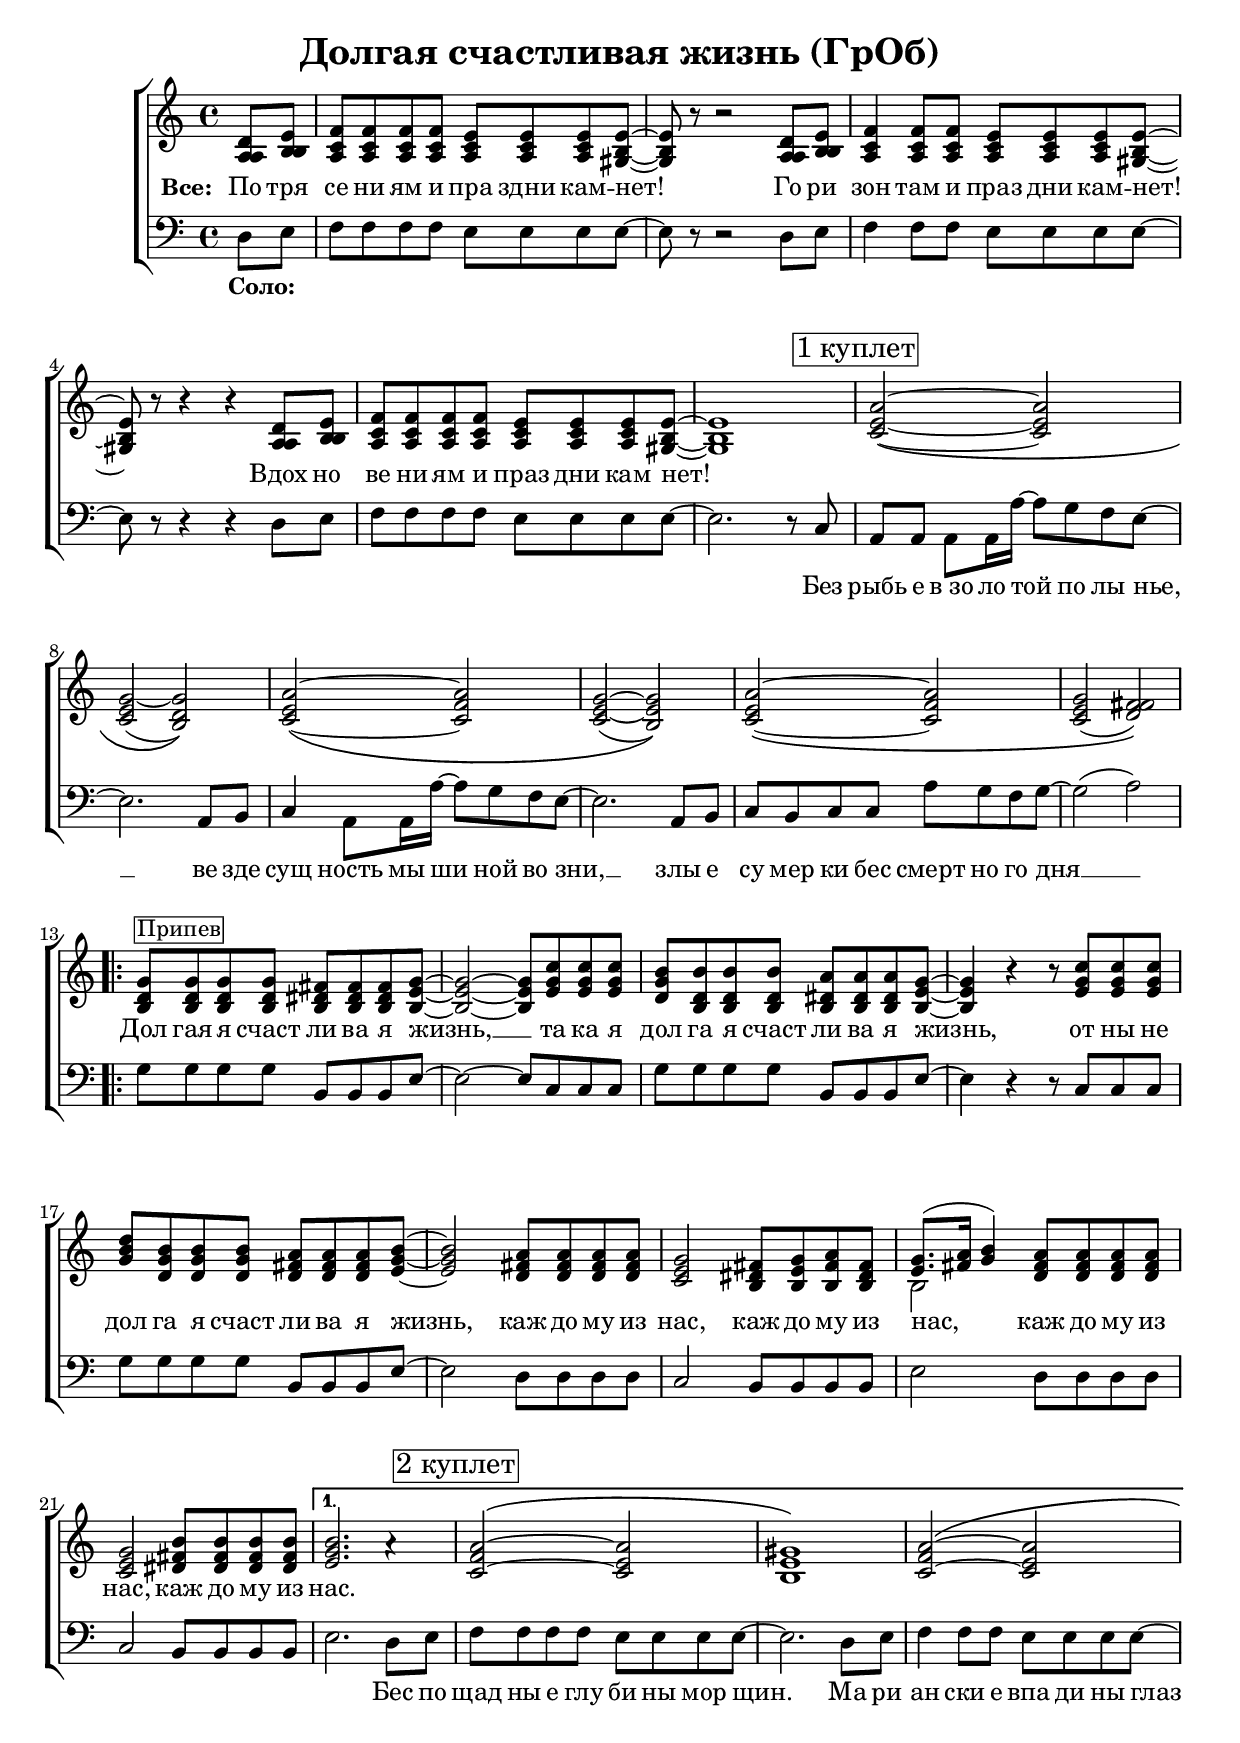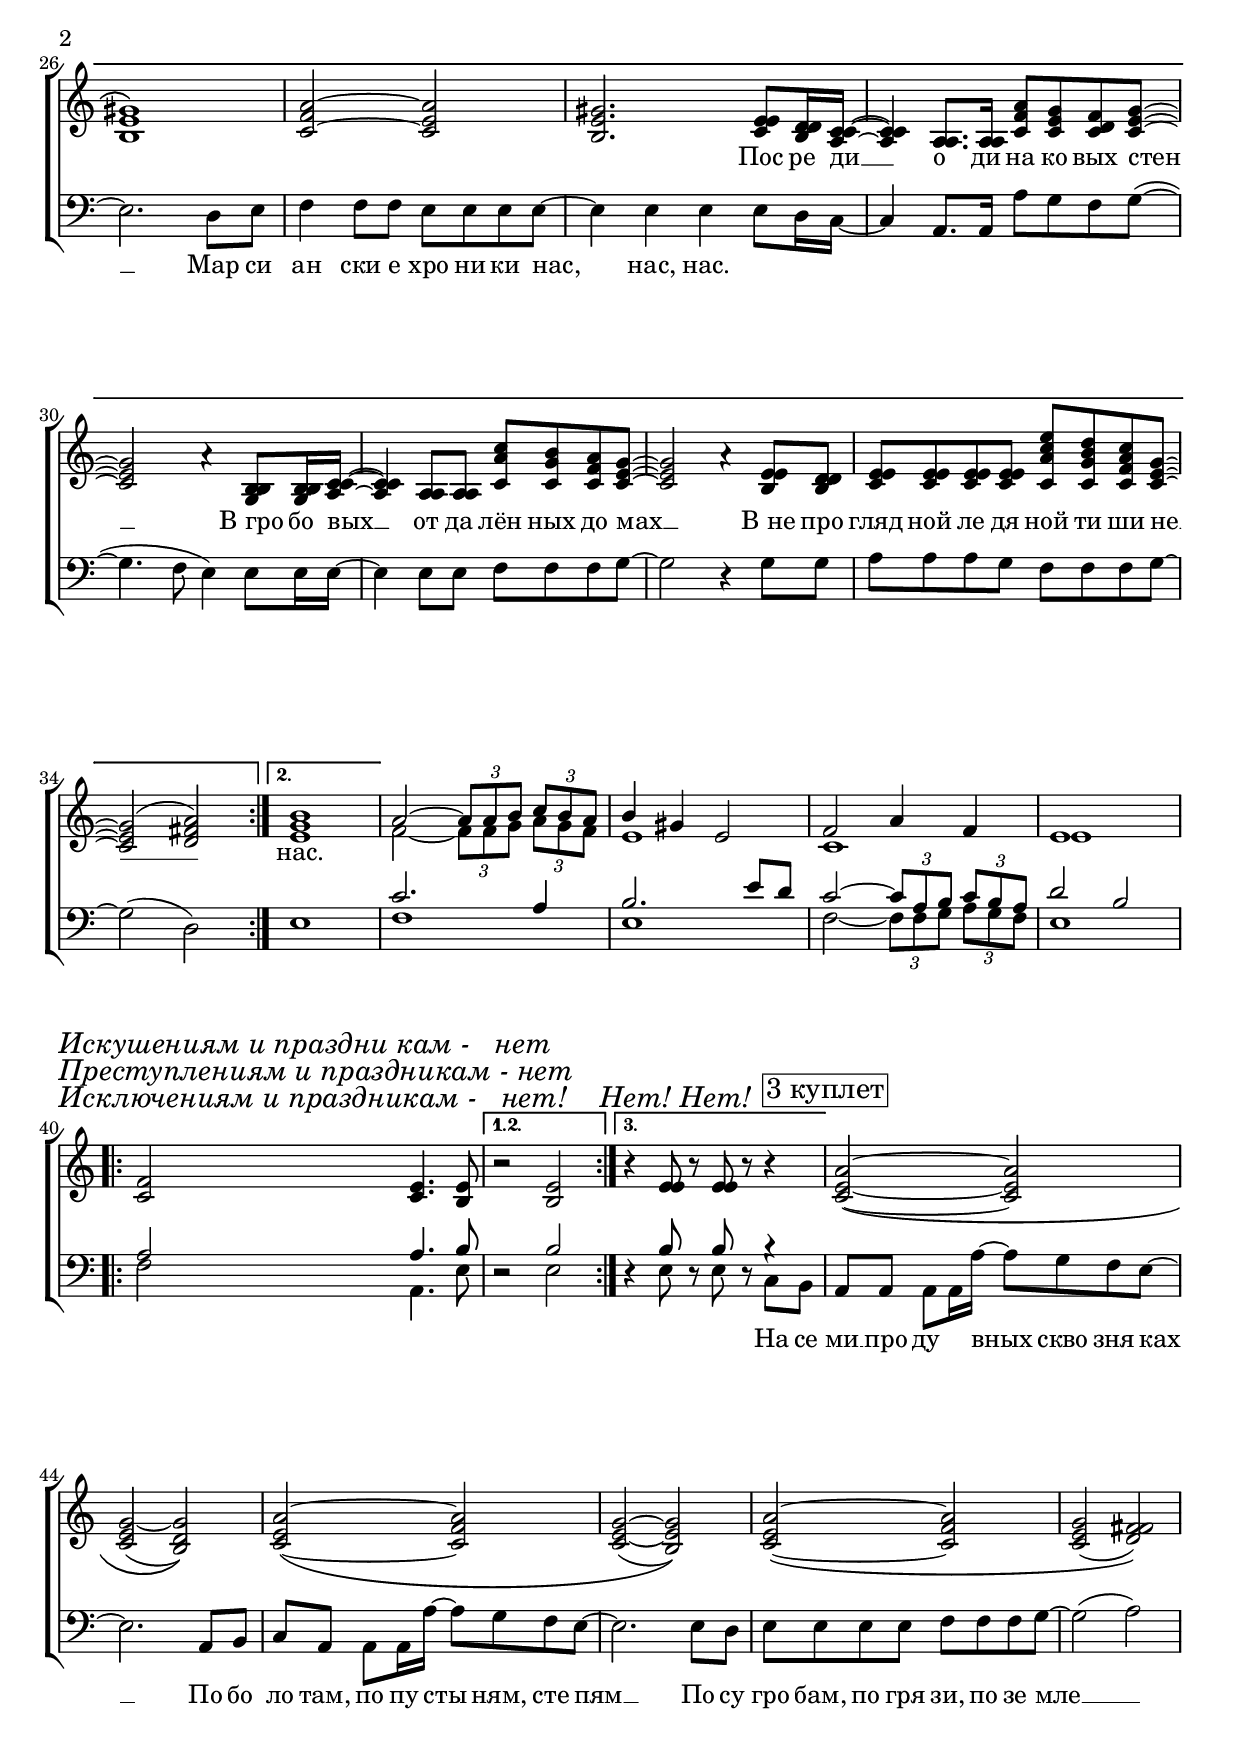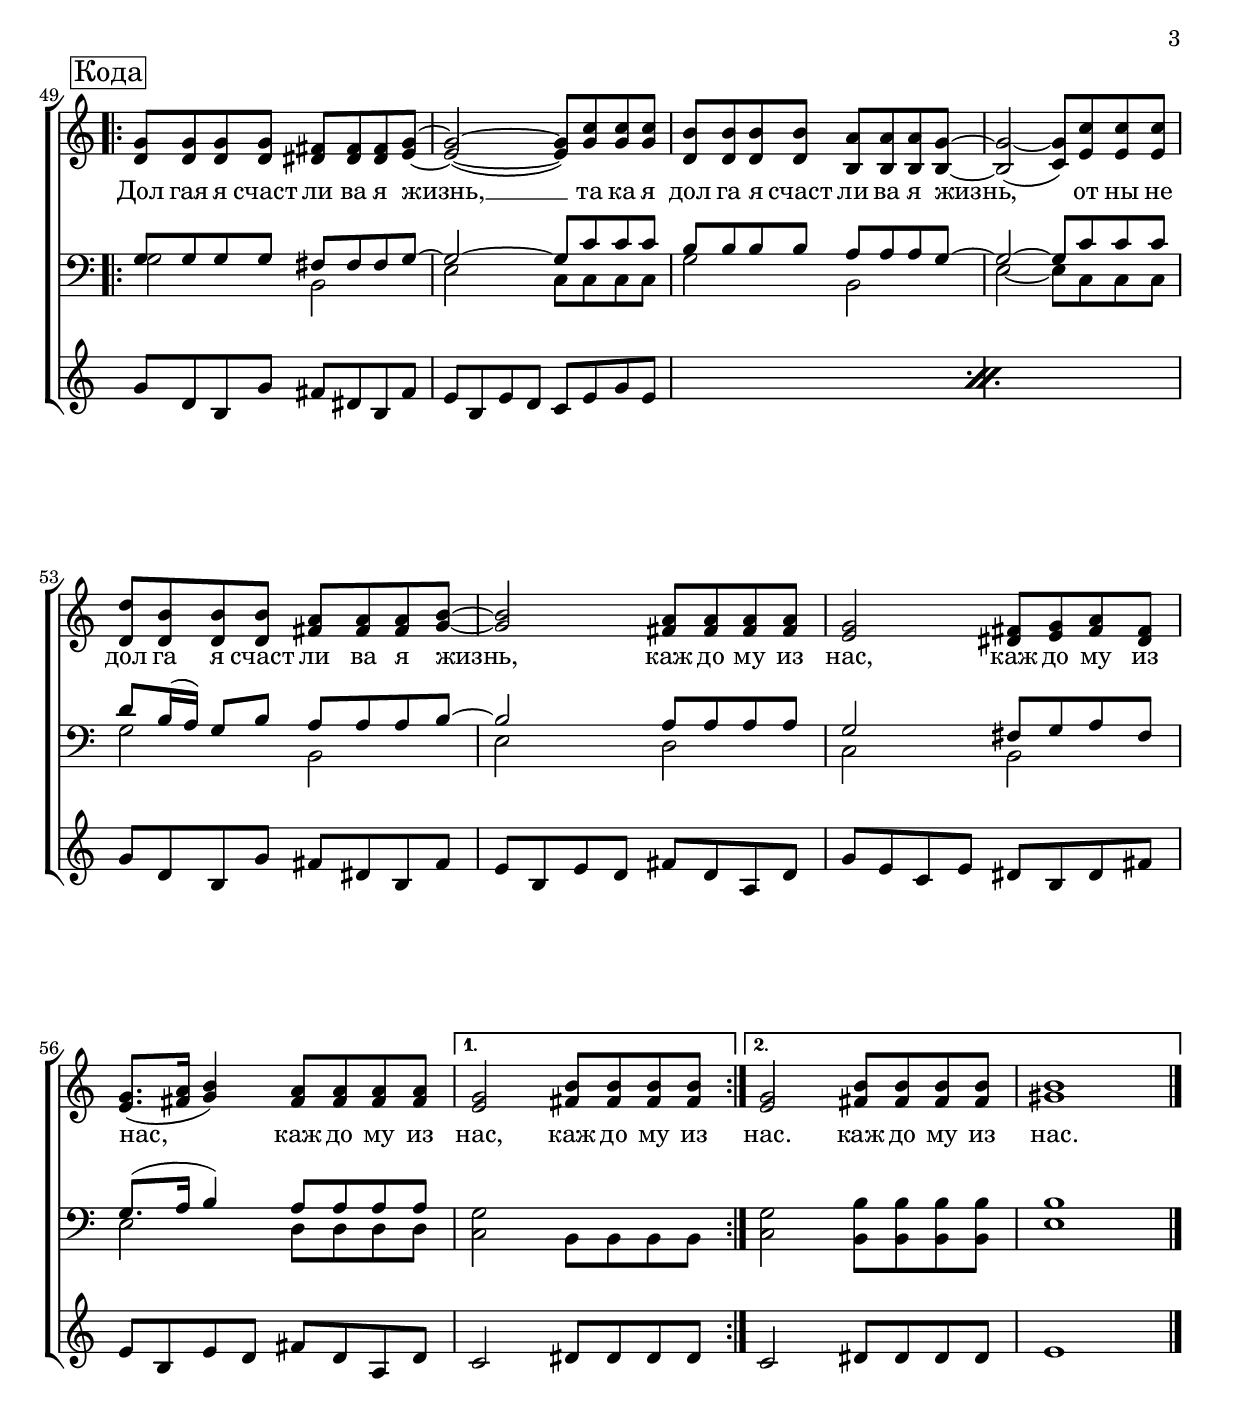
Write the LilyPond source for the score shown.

\version "2.18.0"  % necessary for upgrading to future LilyPond versions.

\header{
  title = "Долгая счастливая жизнь (ГрОб)"
}

global = {
  \key c \major
  \time 4/4
}

sopMusicChorus = \relative {
  g'8^\markup {\box "Припев"} g g g fis fis fis g~ | g2~ g8 c c c | b b b b a a a g~ |
  g4 r r8 c c c | d b b b a a a b~ | b2 a8 a a a | g2 fis8 g a fis |
  g8.( a16 b4) a8 a a a | g2 b8 b b b |
}

sopPreChorusMusic = \relative {
a'2~\( a | g~ g\) | a~\( a | g~ g\) |
  a~\( a | g( fis)\) | }

bassWordsThirdVerse = \markup \italic \column {
 "Искушениям и праздни кам -   нет"
 "Преступлениям и праздникам - нет"
 "Исключениям и праздникам -   нет!    Нет! Нет!"
}

sopMusic = \relative {
  \partial 4 d'8 e | f f f f e e e e~ | e r8 r2 d8 e | f4 f8 f e e e e~ | e r8 r4 r4 d8 e |
  f f f f e e e e~ | e1 | 
  \mark \markup  { \box "1 куплет"}
  \sopPreChorusMusic
  \repeat volta 2 { \sopMusicChorus }
  \alternative
  { {
    b'2. a4\rest | \mark \markup { \box "2 куплет"} a2~\( a | gis1\) | a2~\( a |
    gis1\) | a2~ a | gis2. e8 d16 c~ | c4  a8. a16 a'8 g f g~ | g2 a4\rest b,8 b16 c~ |
    c4 a8 a c' b a g~ | g2 a4\rest e8 d | e e e e e' d c g~ | g2( a) |
  }
  { b1 }
  }
  a2~ \tuplet 3/2 4 { a8 a b c b a } | b4 gis e2 | f a4 f | e1 |
  \repeat volta 3 { f2 \mark \markup { \bassWordsThirdVerse } e4. e8 | }
  \alternative {{r2 e}{r4 e8 r e r r4}}
  \mark \markup  { \box "3 куплет"}
  \sopPreChorusMusic
  \pageBreak
  \repeat volta 2 {
    \mark \markup { \box "Кода"}
    g8 g g g fis fis fis g~ | g2~ g8 c c c | b b b b a a a g~ |
    g2~ g8 c c c | d b b b a a a b~ | b2 a8 a a a | g2 fis8 g a fis |
    g8.( a16 b4) a8 a a a | }
  \alternative {{g2 b8 b b b}{g2 b8 b b b | b1}}
}

altoMusicChorus = \relative {
  d'8 d d d dis dis dis e~ | e2~ e8 g g g | g d d d dis dis dis e~ |
  e4 r r8 g g g | b g g g fis fis fis g~ | g2 fis8 fis fis fis | e2 dis8 e fis dis |
  e8.( fis16 g4) fis8 fis fis fis | e2 fis8 fis fis fis |  
}

altoPreChorusMusic = \relative {
e'2~\( e | e( d)\) | e~\( f | e~ e\) |
  e\( f | e( fis)\) | 
}

altoMusic = \relative {
  \partial 4 a8  b | c c c c c c c b~ | b r8 r2 a8 b | c4 c8 c c c c b~ | b r8 r4 r4 a8 b |
  c c c c c c c  b~ | b1 |
  \altoPreChorusMusic
  \repeat volta 2 {  \altoMusicChorus }
  \alternative
  { {                  
    g'2. s4 | f2\( e | e1\) | f2\( e |
    e1 | f2 e | e2. e8 d16 c~ | c4  a8. a16 f'8 e d e | e2 s4 b8 b16 c~ |
    a4 a8 a a' g f e~ | e2 s4  e8 d | e e e e <c' a> <b g> <a f> e~ | e2 fis |
  }                
  { g1 }
  }
  << { \voiceOne s1 s1 s1 s1 } \new Voice { \voiceTwo f2~ \tuplet 3/2 4 { f8 f g a g f } | e1 | c | e | } >> \oneVoice
   { \repeat volta 3 { c2 c4. b8 | }
  \alternative {{r2 b}{ r4 e8 r e r r4}}
  }
  \altoPreChorusMusic
  \repeat volta 2 {
    d8 d d d  dis dis dis e~ | e2( e8) g g g | d d d d b b b b~ |
    b2( c8) e e e | d d d d fis fis fis g~ | g2 fis8 fis fis fis | e2 dis8 e fis dis |
    e8.( fis16 g4) fis8 fis fis fis | }
  \alternative {{e2 fis8 fis fis fis} {e2 fis8 fis fis fis | gis1}}

}

tenorMusicChorus = \relative {
  b8 b b b b b b b~ | b2~ b8 e e e | d b b b b b b b~ |
  b4 r r8 e e e | g d d d d d d e~ | e2 d8 d d d | c2 b8 b b b |
  << { \voiceOne s2 } \new Voice { \voiceTwo b2~ } >> d8 d d d | c2 dis8 dis dis dis |
}

tenorPreChorusMusic = \relative {
 \stemUp { c'2~\( c | c( b)\) | c~\( c | c( b)\) |
  c~\( c | c( d)\) |  }
}

tenorMusic = \relative {
  \partial 4 a8 b | a a a a a a a gis~ | gis r8 r2 a8 b | a4 a8 a a a a gis~ | gis r8 r4 r4 a8 b | 
  a a a a a a a gis~ | gis1 | 
  \tenorPreChorusMusic
  \repeat volta 2 { \tenorMusicChorus }
  \alternative
  { {
    e'2. s4 | c2\( c | b1\) | c2\( c |
    b1 | c2~ c | b2. c8 b16 a~ | a4 a8. a16 c8 c c c | c2 s4 g8 g16 a~ |
    c4 a8 a c c c c~ | c2 s4 b8 b | c c c c c c c c~ | c2( d) |
  }
  { e1 }
  }
  %% moved to bass staff
  s1 s1 s1 s1 |
  \repeat volta 3 { s1 }
  \alternative {{s1}{s1}}
  \tenorPreChorusMusic 
  <<
  \new Staff \with {midiInstrument = #"clarinet"} {
  \once \omit Staff.TimeSignature
  \repeat volta 2 {
  \repeat percent 2 { g8 d b g' fis dis b fis' | e b e d c e g e |}
   g8 d b g' fis dis b fis' | e b e d fis d a d | g e c e dis b dis fis | e b e d fis d a d |
  }
  \alternative{{ c2 dis8 dis dis dis} { c2 dis8 dis dis dis | e1 }}
  }
  >>
}

baseMusicChorus = \relative {
  g8 g g g b, b b e~ | e2~ e8 c c c | g' g g g b, b b e~ |
  e4 r r8 c c c| g' g g g b, b b e~ | e2 d8 d d d | c2 b8 b b b |
  e2 d8 d d d | c2 b8 b b b | 
}



bassMusic = \relative {
  \partial 4 d8 e | f f f f e e e e~ | e r8 r2 d8 e | f4 f8 f e e e e~ | e r8 r4 r4 d8 e |
  f f f f e e e e~ | e2. r8 c8 | a a a a16 a'~ a8 g f e~ | e2. a,8 b | c4 a8 a16 a'~ a8 g f e~ | e2. a,8 b |
  c b c c a' g f g~ | g2( a) | 
  \repeat volta 2 { \baseMusicChorus }
  \alternative
  { {
  e2. d8 e | f f f f e e e8 e8~ | e2. d8 e | f4 f8 f e e e e~ |
  e2. d8 e | f4 f8 f e e e e~ | e4 e e e8 d16 c~ | c4  a8. a16 a'8 g f g~( | g4. f8 e4) e8 e16 e~ |
  e4 e8 e f f f g~ | g2 r4 g8 g | a a a g f f f g~ | g2( d) |
  }
  {
  e1
  }
  }
  << { \voiceTwo  { f1 | e | f2~ \tuplet 3/2 4 { f8 f g a g f } | e1 | }
     \repeat volta 3 {f2 a,4. e'8|}
     \alternative {{ s2 e }{ s4 e8 s e s c8 b | }}}
  %% tenor temporarily moved to bass clef
  \new Voice { \voiceOne  { c'2. a4 | b2. e8 d | c2~ \tuplet 3/2 4 { c8 a b c b a } | d2 b | }
    \repeat volta 3 { a2 a4. b8|}
  \alternative {{d,2\rest b' }{d,4\rest b'8 d,\rest b' d,\rest b'4\rest}}
  }>> \oneVoice
  a,8 a a a16 a'~ a8 g f e~ | e2. a,8 b | c a  a a16 a'~ a8 g f e~ | e2. e8 d |
  e e e e f f f g~| g2( a) | 
  % Chorus
  \repeat volta 2 { <<\voiceOne {
  g8 g g g fis fis fis g~ | g2~ g8 c c c | b b b b  a a a g~ |
  g2~ g8 c c c| d b16( a) g8 b a a a b~ | b2 a8 a a a | g2 fis8 g a fis | g8.( a16 b4) a8 a a a | }
    \new Voice {\voiceTwo
      g2 b, | e c8 c c c | g'2 b, | e~ e8 c c c | g'2 b, | e d | c b | e d8 d d d 
    } >> \oneVoice }
  \alternative {
    { <<{\stemDown {c2 b8 b b b}} {g'2 s2}>> | }
    { <<{g2 b,8 b b b | e1} {c2 b'8 b b b | b1}>> }
  }
}

chorusWords = \lyricmode {
 { Дол гая я счаст ли ва я жизнь, __ та ка я дол га я счаст ли ва я жизнь,
 от ны не дол га я счаст ли ва я жизнь, каж до му из нас, каж до му из
 нас, каж до му из нас, каж до му из нас. }
}

bassFirstVerseWords =  \lyricmode {
 Без рыбь е в_зо ло той по лы нье, __ ве зде сущ ность мы ши ной во зни, __ злы е
 cу мер ки бес смерт но го дня __ 
}

bassWords =  \lyricmode {
 \set stanza = "Соло: "
 "" "" "" "" "" "" "" "" "" "" "" "" "" "" ""
 "" "" "" "" "" "" "" "" "" "" "" "" "" ""
 Без рыбь е в_зо ло той по лы нье, __ ве зде сущ ность мы ши ной во зни, __ злы е
 cу мер ки бес смерт но го дня __ 
 "" "" "" "" "" "" "" "" "" "" "" "" "" "" ""
 "" "" "" "" "" "" "" "" "" "" "" "" "" "" ""
 "" "" "" "" "" "" "" "" "" "" "" "" "" "" ""
 "" "" "" "" ""
 Бес по щад ны е глу би ны мор щин.
 Ма ри ан ски е впа ди ны глаз __
 Мар си ан ски е хро ни ки нас, нас, нас.
 "" "" "" "" "" "" "" "" "" "" "" "" "" "" ""
 "" "" "" "" "" "" "" "" "" "" "" "" "" "" ""
 "" "" "" "" "" "" "" "" "" "" "" "" "" ""
 На се ми __ про ду_"" вных скво зня ках __
 По бо ло там, по пу сты ням, сте пям __
 По су гро бам, по гря зи, по зе мле __
}

everybodyWords = \lyricmode {
\set stanza = "Все: "
  По тря се ни ям и пра здни кам -- нет!
  Го ри зон там и праз дни кам -- нет!
  Вдох но ве ни ям и праз дни кам нет!
"" "" "" "" "" ""
\chorusWords
 "" "" "" "" "" ""
 Пос ре ди __ о ди на ко вых стен __
 В_гро бо вых __ от да лён ных до мах __
 В_не про гляд ной ле дя ной ти ши не __
 нас.
"" "" "" "" "" "" "" "" "" "" "" "" "" "" ""
"" "" "" "" "" "" "" "" "" ""
\chorusWords каж до му из нас.
}

\score {
  \layout {
  }
  \new ChoirStaff
  <<
    \new Staff = "women"
    <<
      \new Voice = "sopranos" {
      <<
        \global
        \sopMusic
        \altoMusic
        \tenorMusic
      >>
      \bar "|."
      }
    >>
    \new Lyrics = "everybody" \with { alignBelowContext = "women" }
    \new Staff = "men"
    <<
      \clef bass
      \new Voice = "basses" {
        <<
          \global \bassMusic
        >>
      }
    >>
    \new Lyrics = "basses"
    \context Lyrics = "everybody" \lyricsto "sopranos" \everybodyWords
    \context Lyrics = "basses" \lyricsto "basses" \bassWords
  >>
}

\score {
  \midi { \tempo 4= 98 }
  \unfoldRepeats
  \new ChoirStaff
  <<
   \new Staff = "sopranos" \with {midiInstrument = #"clarinet"} <<
      \new Voice = "sopranos" {
      <<
        \global \sopMusic
      >>
      }
    >>
    \new Staff = "altos" \with {midiInstrument = #"clarinet"} <<
      \new Voice = "altos" {
      <<
        \global \altoMusic
      >>
      }
    >>
    \new Staff = "tenors" \with {midiInstrument = #"clarinet"} <<
      \new Voice = "tenors" {
      <<
        \global \tenorMusic
      >>
      }
    >>
    \new Staff = "men" \with {midiInstrument = #"cello"}  <<
      \clef bass
      \new Voice = "basses" {
        <<
          \global \bassMusic
        >>
      }
    >>
  >>
}
